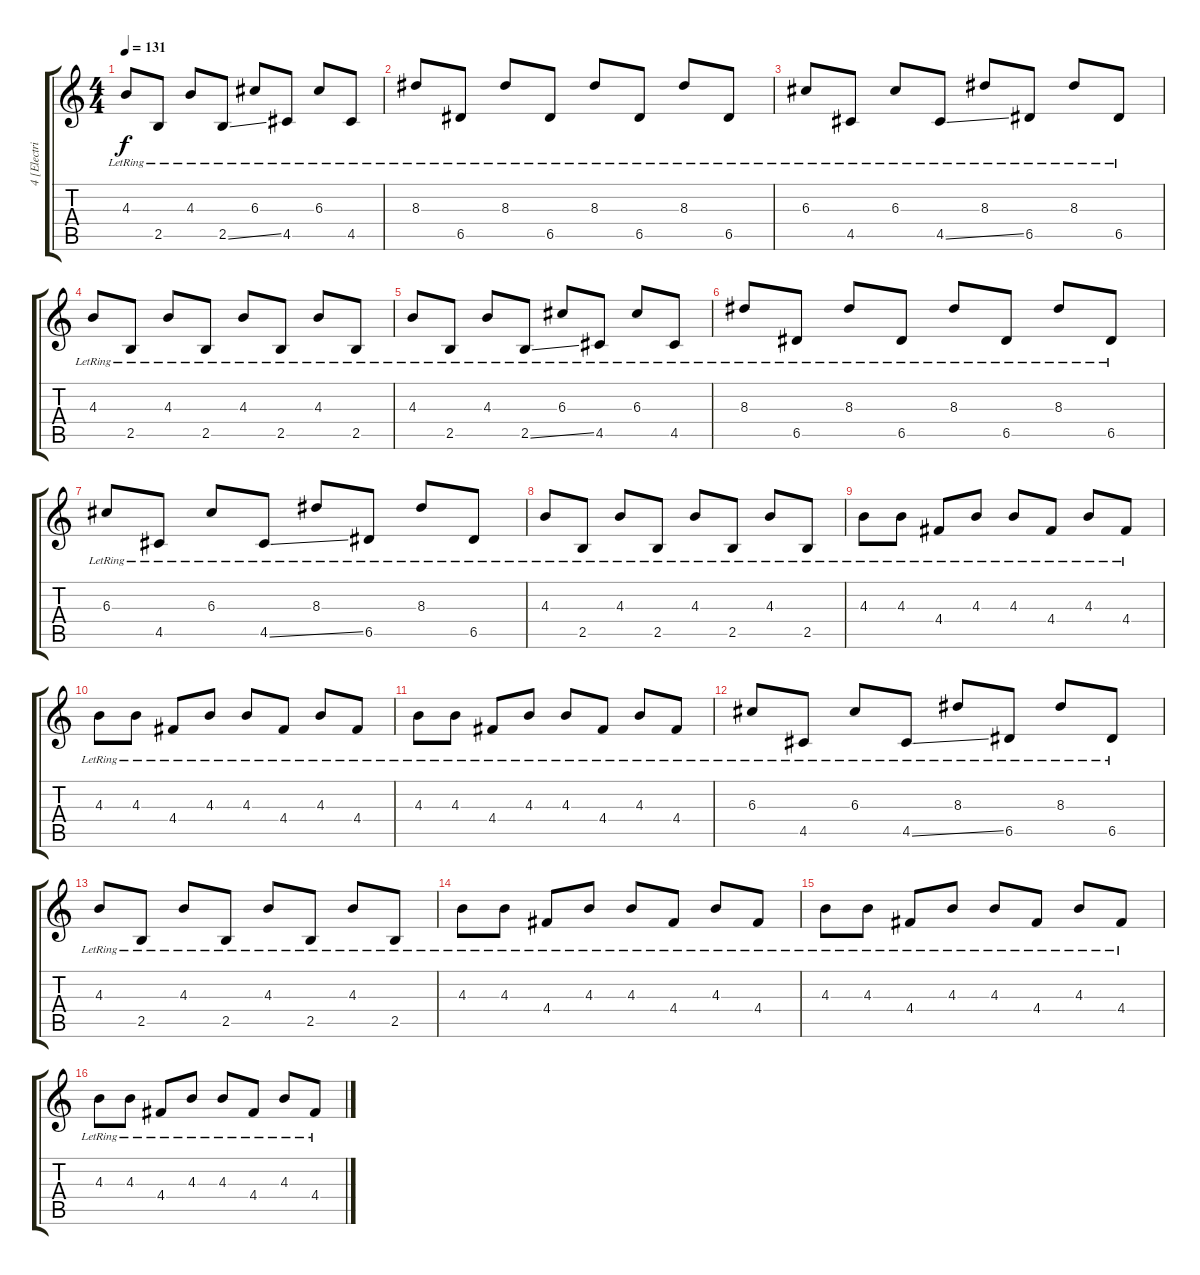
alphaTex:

\track ("4 [Electric - Oc. Dist]]" "4 [Electri") {instrument electricguitarclean}
\staff {score tabs}
\tuning (E4 B3 G3 D3 A2 E2) {hide}
\ts (4 4)
\tempo 131
\clef g2
\ks c
4.3{lr}.8{dy f} 2.5{lr}.8 4.3{lr}.8 2.5{ss lr}.8 6.3{lr}.8 4.5{lr}.8 6.3{lr}.8 4.5{lr}.8 |
8.3{lr}.8 6.5{lr}.8 8.3{lr}.8 6.5{lr}.8 8.3{lr}.8 6.5{lr}.8 8.3{lr}.8 6.5{lr}.8 |
6.3{lr}.8 4.5{lr}.8 6.3{lr}.8 4.5{ss lr}.8 8.3{lr}.8 6.5{lr}.8 8.3{lr}.8 6.5{lr}.8 |
4.3{lr}.8 2.5{lr}.8 4.3{lr}.8 2.5{lr}.8 4.3{lr}.8 2.5{lr}.8 4.3{lr}.8 2.5{lr}.8 |
4.3{lr}.8 2.5{lr}.8 4.3{lr}.8 2.5{ss lr}.8 6.3{lr}.8 4.5{lr}.8 6.3{lr}.8 4.5{lr}.8 |
8.3{lr}.8 6.5{lr}.8 8.3{lr}.8 6.5{lr}.8 8.3{lr}.8 6.5{lr}.8 8.3{lr}.8 6.5{lr}.8 |
6.3{lr}.8 4.5{lr}.8 6.3{lr}.8 4.5{ss lr}.8 8.3{lr}.8 6.5{lr}.8 8.3{lr}.8 6.5{lr}.8 |
4.3{lr}.8 2.5{lr}.8 4.3{lr}.8 2.5{lr}.8 4.3{lr}.8 2.5{lr}.8 4.3{lr}.8 2.5{lr}.8 |
4.3{lr}.8 4.3{lr}.8 4.4{lr}.8 4.3{lr}.8 4.3{lr}.8 4.4{lr}.8 4.3{lr}.8 4.4{lr}.8 |
4.3{lr}.8 4.3{lr}.8 4.4{lr}.8 4.3{lr}.8 4.3{lr}.8 4.4{lr}.8 4.3{lr}.8 4.4{lr}.8 |
4.3{lr}.8 4.3{lr}.8 4.4{lr}.8 4.3{lr}.8 4.3{lr}.8 4.4{lr}.8 4.3{lr}.8 4.4{lr}.8 |
6.3{lr}.8 4.5{lr}.8 6.3{lr}.8 4.5{ss lr}.8 8.3{lr}.8 6.5{lr}.8 8.3{lr}.8 6.5{lr}.8 |
4.3{lr}.8 2.5{lr}.8 4.3{lr}.8 2.5{lr}.8 4.3{lr}.8 2.5{lr}.8 4.3{lr}.8 2.5{lr}.8 |
4.3{lr}.8{volume 13} 4.3{lr}.8 4.4{lr}.8 4.3{lr}.8 4.3{lr}.8 4.4{lr}.8 4.3{lr}.8 4.4{lr}.8 |
4.3{lr}.8 4.3{lr}.8 4.4{lr}.8 4.3{lr}.8 4.3{lr}.8 4.4{lr}.8 4.3{lr}.8 4.4{lr}.8 |
4.3{lr}.8 4.3{lr}.8 4.4{lr}.8 4.3{lr}.8 4.3{lr}.8 4.4{lr}.8 4.3{lr}.8 4.4{lr}.8
